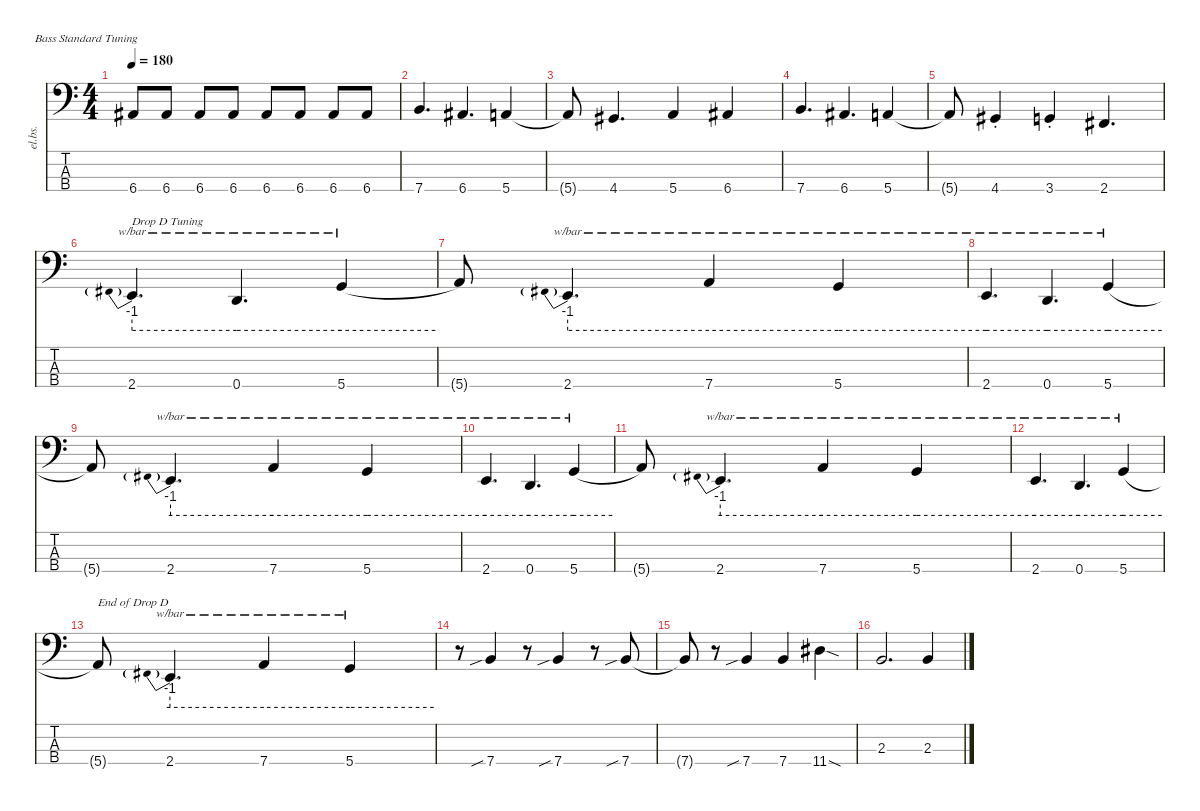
\defaultSystemsLayout 4
\hideDynamics
\bracketExtendMode nobrackets
\otherSystemsTrackNameOrientation horizontal
\track ("Bass: Mio Akiyama" "el.bs.") {instrument electricbassfinger}
\staff {score tabs}
\tuning (G2 D2 A1 E1)
\ts (4 4)
\tempo 180
\clef f4
\ks c
6.4{acc #}.8{dy f} 6.4{acc #}.8 6.4{acc #}.8 6.4{acc #}.8 6.4{acc #}.8 6.4{acc #}.8 6.4{acc #}.8 6.4{acc #}.8 |
7.4.4{d} 6.4{acc #}.4{d} 5.4.4 |
5.4{t}.8 4.4{acc #}.4{d} 5.4.4 6.4{acc #}.4 |
7.4.4{d} 6.4{acc #}.4{d} 5.4.4 |
5.4{t}.8 4.4{st acc #}.4 3.4{st}.4 2.4{acc #}.4{d} |
2.4{acc #}.4{d tbe (predive default 0 -4 60 -4) txt "Drop D Tuning"} 0.4.4{d tbe (hold default 0 -4 60 -4)} 5.4.4{tbe (hold default 0 -4 60 -4)} |
5.4{t}.8 2.4{acc #}.4{d tbe (predive default 0 -4 60 -4)} 7.4.4{tbe (hold default 0 -4 60 -4)} 5.4.4{tbe (hold default 0 -4 60 -4)} |
2.4{acc #}.4{d tbe (hold default 0 -4 60 -4)} 0.4.4{d tbe (hold default 0 -4 60 -4)} 5.4.4{tbe (hold default 0 -4 60 -4)} |
5.4{t}.8 2.4{acc #}.4{d tbe (predive default 0 -4 60 -4)} 7.4.4{tbe (hold default 0 -4 60 -4)} 5.4.4{tbe (hold default 0 -4 60 -4)} |
2.4{acc #}.4{d tbe (hold default 0 -4 60 -4)} 0.4.4{d tbe (hold default 0 -4 60 -4)} 5.4.4{tbe (hold default 0 -4 60 -4)} |
5.4{t}.8 2.4{acc #}.4{d tbe (predive default 0 -4 60 -4)} 7.4.4{tbe (hold default 0 -4 60 -4)} 5.4.4{tbe (hold default 0 -4 60 -4)} |
2.4{acc #}.4{d tbe (hold default 0 -4 60 -4)} 0.4.4{d tbe (hold default 0 -4 60 -4)} 5.4.4{tbe (hold default 0 -4 60 -4)} |
5.4{t}.8{txt "End of Drop D"} 2.4{acc #}.4{d tbe (predive default 0 -4 60 -4)} 7.4.4{tbe (hold default 0 -4 60 -4)} 5.4.4{tbe (hold default 0 -4 60 -4)} |
r.8 7.4{sib}.4 r.8 7.4{sib}.4 r.8 7.4{sib}.8 |
7.4{t}.8 r.8 7.4{sib}.4 7.4.4 11.4{sod acc #}.4 |
2.3.2{d} 2.3.4
